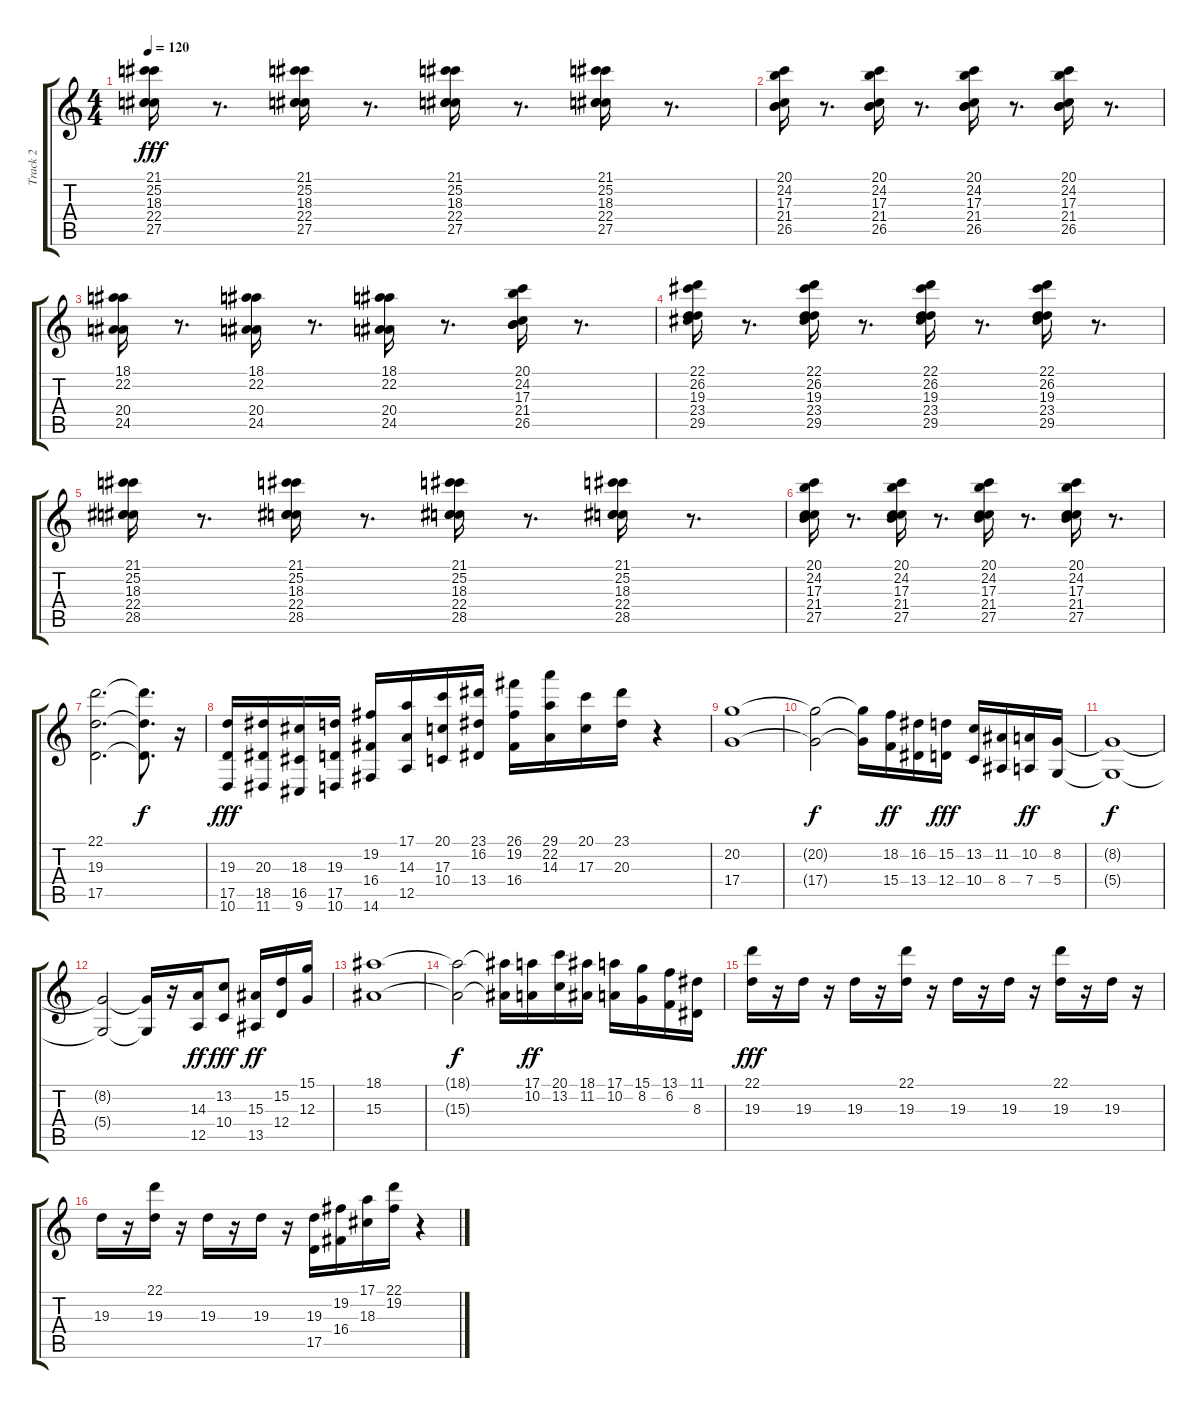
\track ("Track 2" "Track 2") {instrument stringensemble1}
\staff {score tabs}
\tuning (E4 B3 G3 D3 A2 E2) {hide}
\ts (4 4)
\tempo 120
\clef g2
\ks c
(21.1 25.2 18.3 22.4 27.5).16{dy fff} r.8{d} (21.1 25.2 18.3 22.4 27.5).16 r.8{d} (21.1 25.2 18.3 22.4 27.5).16 r.8{d} (21.1 25.2 18.3 22.4 27.5).16 r.8{d} |
(20.1 24.2 17.3 21.4 26.5).16 r.8{d} (20.1 24.2 17.3 21.4 26.5).16 r.8{d} (20.1 24.2 17.3 21.4 26.5).16 r.8{d} (20.1 24.2 17.3 21.4 26.5).16 r.8{d} |
(18.1 22.2 20.4 24.5).16 r.8{d} (18.1 22.2 20.4 24.5).16 r.8{d} (18.1 22.2 20.4 24.5).16 r.8{d} (20.1 24.2 17.3 21.4 26.5).16 r.8{d} |
(22.1 26.2 19.3 23.4 29.5).16 r.8{d} (22.1 26.2 19.3 23.4 29.5).16 r.8{d} (22.1 26.2 19.3 23.4 29.5).16 r.8{d} (22.1 26.2 19.3 23.4 29.5).16 r.8{d} |
(21.1 25.2 18.3 22.4 28.5).16 r.8{d} (21.1 25.2 18.3 22.4 28.5).16 r.8{d} (21.1 25.2 18.3 22.4 28.5).16 r.8{d} (21.1 25.2 18.3 22.4 28.5).16 r.8{d} |
(20.1 24.2 17.3 21.4 27.5).16 r.8{d} (20.1 24.2 17.3 21.4 27.5).16 r.8{d} (20.1 24.2 17.3 21.4 27.5).16 r.8{d} (20.1 24.2 17.3 21.4 27.5).16 r.8{d} |
(22.1 19.3 17.5).2{d} (22.1{t} 19.3{t} 17.5{t}).8{d dy f} r.16 |
(19.3 17.5 10.6).16{dy fff} (20.3 18.5 11.6).16 (18.3 16.5 9.6).16 (19.3 17.5 10.6).16 (19.2 16.4 14.6).16 (17.1 14.3 12.5).16 (20.1 17.3 10.4).16 (23.1 16.2 13.4).16 (26.1 19.2 16.4).16 (29.1 22.2 14.3).16 (20.1 17.3).16 (23.1 20.3).16 r.4 |
(20.2 17.4).1 |
(20.2{t} 17.4{t}).2{dy f} (20.2{t} 17.4{t}).16 (18.2 15.4).16{dy ff} (16.2 13.4).16 (15.2 12.4).16{dy fff} (13.2 10.4).16 (11.2 8.4).16 (10.2 7.4).16{dy ff} (8.2 5.4).16 |
(8.2{t} 5.4{t}).1{dy f} |
(8.2{t} 5.4{t}).2 (8.2{t} 5.4{t}).16 r.16 (14.3 12.5).16{dy ff} (13.2 10.4).8{dy fff} (15.3 13.5).16{dy ff} (15.2 12.4).16 (15.1 12.3).16 |
(18.1 15.3).1 |
(18.1{t} 15.3{t}).2{dy f} (18.1{t} 15.3{t}).16 (17.1 10.2).16{dy ff} (20.1 13.2).16 (18.1 11.2).16 (17.1 10.2).16 (15.1 8.2).16 (13.1 6.2).16 (11.1 8.3).16 |
(22.1 19.3).16{dy fff} r.16 19.3.16 r.16 19.3.16 r.16 (22.1 19.3).16 r.16 19.3.16 r.16 19.3.16 r.16 (22.1 19.3).16 r.16 19.3.16 r.16 |
19.3.16 r.16 (22.1 19.3).16 r.16 19.3.16 r.16 19.3.16 r.16 (19.3 17.5).16 (19.2 16.4).16 (17.1 18.3).16 (22.1 19.2).16 r.4
